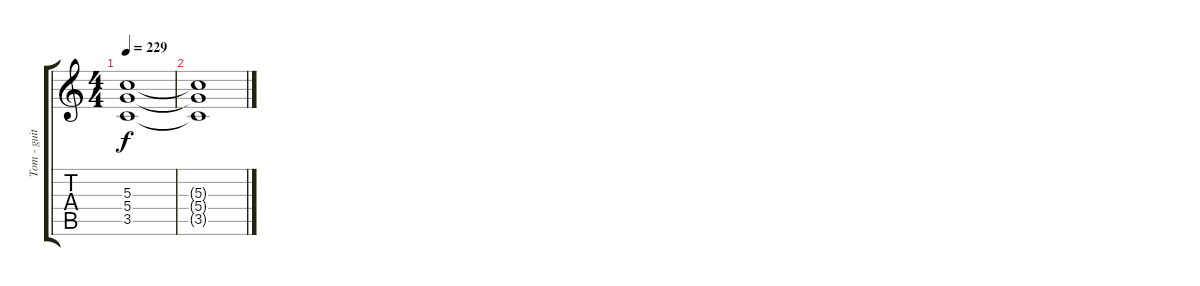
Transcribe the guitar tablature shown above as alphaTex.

\track ("Tom - guitar" "Tom - guit") {instrument distortionguitar}
\staff {score tabs}
\tuning (E4 B3 G3 D3 A2 E2) {hide}
\ts (4 4)
\tempo 229
\clef g2
\ks c
(5.3 5.4 3.5).1{dy f} |
(5.3{t} 5.4{t} 3.5{t}).1
